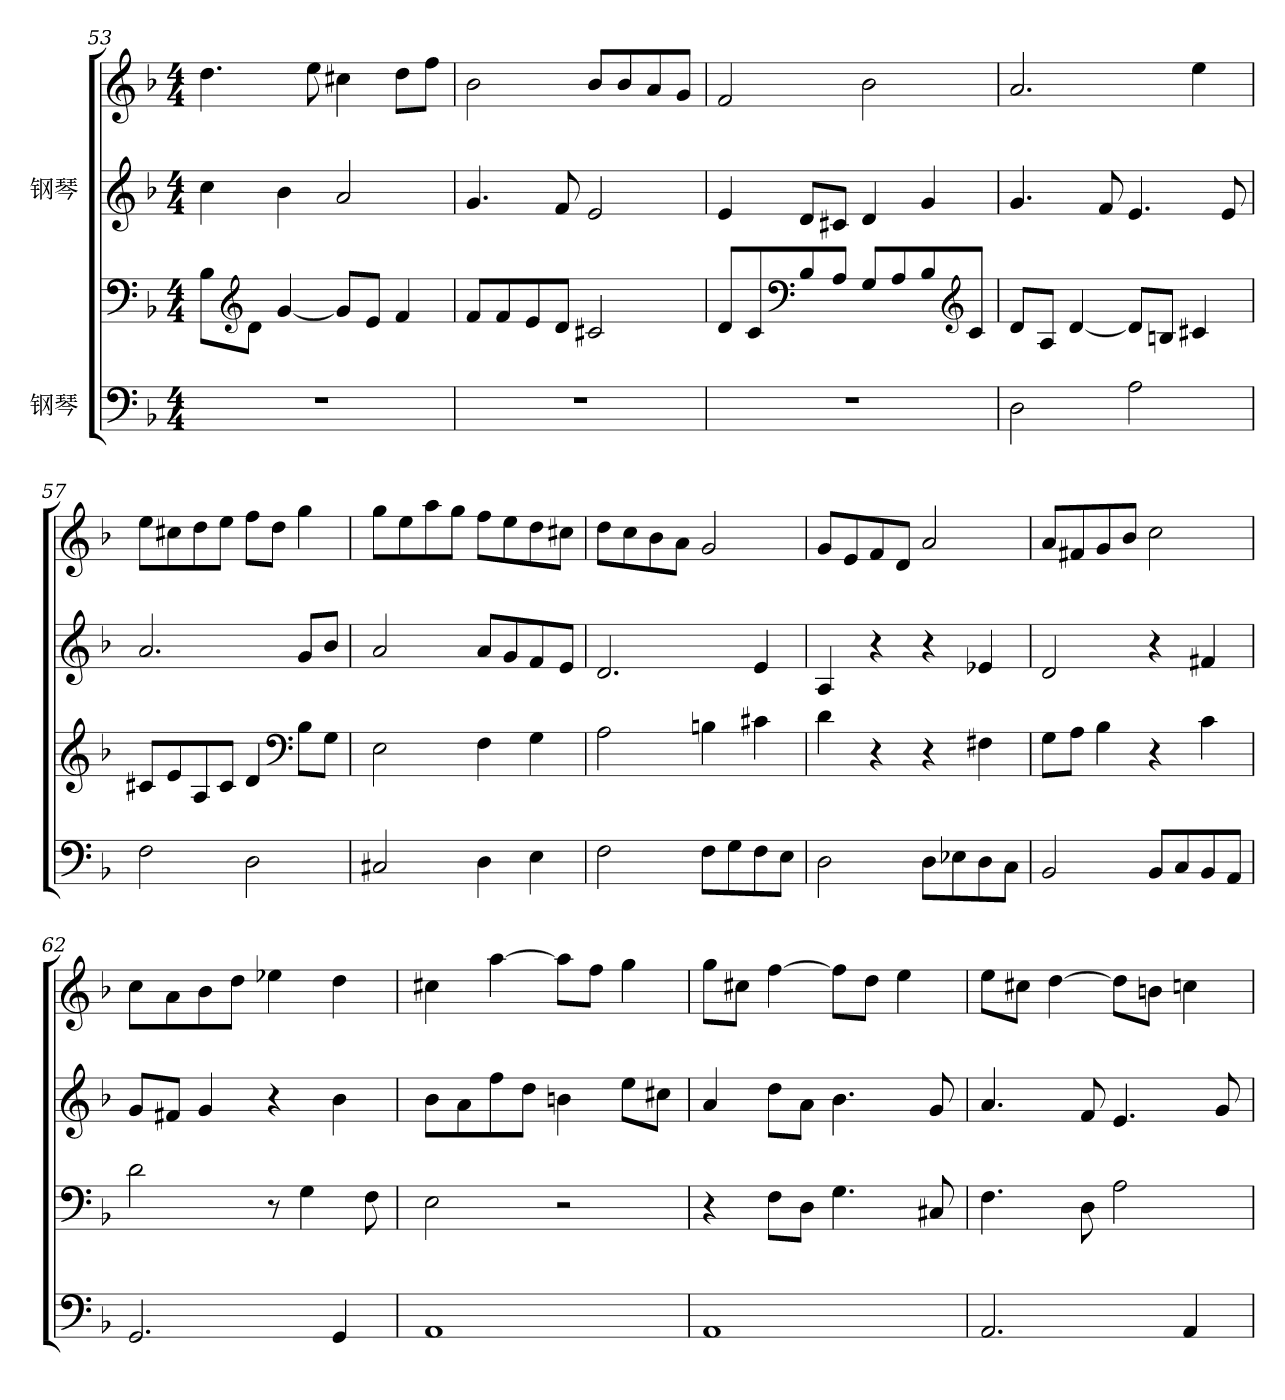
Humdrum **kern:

**kern	**kern	**kern	**kern
*part2	*part2	*part1	*part1
*staff4	*staff3	*staff2	*staff1
*I"钢琴	*	*I"钢琴	*
*clefF4	*clefF4	*clefG2	*clefG2
*k[b-]	*k[b-]	*k[b-]	*k[b-]
*M4/4	*M4/4	*M4/4	*M4/4
=53	=53	=53	=53
1r	8B-\L	4cc\	4.dd\
*	*clefG2	*	*
.	8d\J	.	.
.	[4g/	4b-\	.
.	.	.	8ee\
.	8g/L]	2a/	4cc#X\
.	8e/J	.	.
.	4f/	.	8dd\L
.	.	.	8ff\J
!!LO:PB:g=z
=54	=54	=54	=54
1r	8f/L	4.g/	2b-\
.	8f/	.	.
.	8e/	.	.
.	8d/J	8f/	.
.	2c#X/	2e/	8b-/L
.	.	.	8b-/
.	.	.	8a/
.	.	.	8g/J
=55	=55	=55	=55
1r	8d/L	4e/	2f/
.	8c/	.	.
*	*clefF4	*	*
.	8B-/	8d/L	.
.	8A/J	8c#X/J	.
.	8G/L	4d/	2b-\
.	8A/	.	.
.	8B-/	4g/	.
*	*clefG2	*	*
.	8c/J	.	.
=56	=56	=56	=56
2D\	8d/L	4.g/	2.a/
.	8A/J	.	.
.	[4d/	.	.
.	.	8f/	.
2A\	8d/L]	4.e/	.
.	8Bn/J	.	.
.	4c#X/	.	4ee\
.	.	8e/	.
=57	=57	=57	=57
2F\	8c#X/L	2.a/	8ee\L
.	8e/	.	8cc#X\
.	8A/	.	8dd\
.	8c#/J	.	8ee\J
2D\	4d/	.	8ff\L
.	.	.	8dd\J
*	*clefF4	*	*
.	8B-\L	8g/L	4gg\
.	8G\J	8b-/J	.
!!LO:LB:g=z
=58	=58	=58	=58
2C#X/	2E\	2a/	8gg\L
.	.	.	8ee\
.	.	.	8aa\
.	.	.	8gg\J
4D\	4F\	8a/L	8ff\L
.	.	8g/	8ee\
4E\	4G\	8f/	8dd\
.	.	8e/J	8cc#X\J
=59	=59	=59	=59
2F\	2A\	2.d/	8dd\L
.	.	.	8cc\
.	.	.	8b-\
.	.	.	8a\J
8F\L	4Bn\	.	2g/
8G\	.	.	.
8F\	4c#X\	4e/	.
8E\J	.	.	.
=60	=60	=60	=60
2D\	4d\	4A/	8g/L
.	.	.	8e/
.	4r	4r	8f/
.	.	.	8d/J
8D\L	4r	4r	2a/
8E-X\	.	.	.
8D\	4F#X\	4e-X/	.
8C\J	.	.	.
=61	=61	=61	=61
2BB-/	8G\L	2d/	8a/L
.	8A\J	.	8f#X/
.	4B-\	.	8g/
.	.	.	8b-/J
8BB-/L	4r	4r	2cc\
8C/	.	.	.
8BB-/	4c\	4f#X/	.
8AA/J	.	.	.
!!LO:LB:g=z
=62	=62	=62	=62
2.GG/	2d\	8g/L	8cc\L
.	.	8f#X/J	8a\
.	.	4g/	8b-\
.	.	.	8dd\J
.	8r	4r	4ee-X\
.	4G\	.	.
4GG/	.	4b-\	4dd\
.	8F\	.	.
=63	=63	=63	=63
1AA	2E\	8b-\L	4cc#X\
.	.	8a\	.
.	.	8ff\	[4aa\
.	.	8dd\J	.
.	2r	4bn\	8aa\L]
.	.	.	8ff\J
.	.	8ee\L	4gg\
.	.	8cc#X\J	.
=64	=64	=64	=64
1AA	4r	4a/	8gg\L
.	.	.	8cc#X\J
.	8F\L	8dd\L	[4ff\
.	8D\J	8a\J	.
.	4.G\	4.b-\	8ff\L]
.	.	.	8dd\J
.	.	.	4ee\
.	8C#X/	8g/	.
=65	=65	=65	=65
2.AA/	4.F\	4.a/	8ee\L
.	.	.	8cc#X\J
.	.	.	[4dd\
.	8D\	8f/	.
.	2A\	4.e/	8dd\L]
.	.	.	8bn\J
4AA/	.	.	4ccn\
.	.	8g/	.
=	=	=	=
*-	*-	*-	*-
